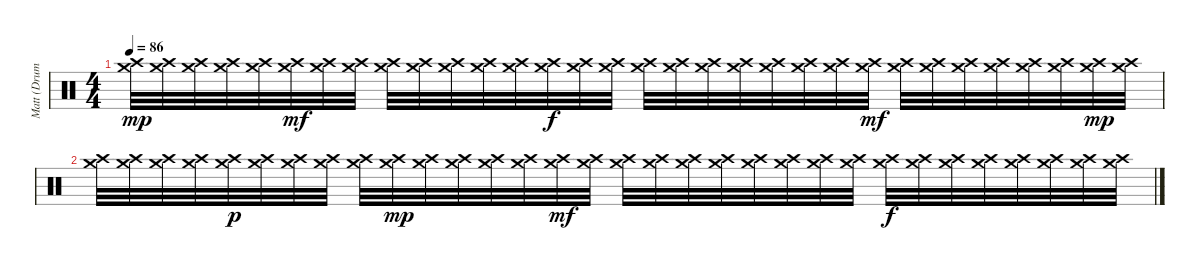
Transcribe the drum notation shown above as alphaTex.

\track ("Matt (Drums)" "Matt (Drum") {instrument percussion}
\staff {score}
\articulation defaults
\ts (4 4)
\tempo 86
\clef neutral
\ks c
("Crash medium (hit)" "Crash high (hit)").32{dy mp} ("Crash medium (hit)" "Crash high (hit)").32 ("Crash medium (hit)" "Crash high (hit)").32 ("Crash medium (hit)" "Crash high (hit)").32 ("Crash medium (hit)" "Crash high (hit)").32 ("Crash medium (hit)" "Crash high (hit)").32{dy mf} ("Crash medium (hit)" "Crash high (hit)").32 ("Crash medium (hit)" "Crash high (hit)").32 ("Crash medium (hit)" "Crash high (hit)").32 ("Crash medium (hit)" "Crash high (hit)").32 ("Crash medium (hit)" "Crash high (hit)").32 ("Crash medium (hit)" "Crash high (hit)").32 ("Crash medium (hit)" "Crash high (hit)").32 ("Crash medium (hit)" "Crash high (hit)").32{dy f} ("Crash medium (hit)" "Crash high (hit)").32 ("Crash medium (hit)" "Crash high (hit)").32 ("Crash medium (hit)" "Crash high (hit)").32 ("Crash medium (hit)" "Crash high (hit)").32 ("Crash medium (hit)" "Crash high (hit)").32 ("Crash medium (hit)" "Crash high (hit)").32 ("Crash medium (hit)" "Crash high (hit)").32 ("Crash medium (hit)" "Crash high (hit)").32 ("Crash medium (hit)" "Crash high (hit)").32 ("Crash medium (hit)" "Crash high (hit)").32{dy mf} ("Crash medium (hit)" "Crash high (hit)").32 ("Crash medium (hit)" "Crash high (hit)").32 ("Crash medium (hit)" "Crash high (hit)").32 ("Crash medium (hit)" "Crash high (hit)").32 ("Crash medium (hit)" "Crash high (hit)").32 ("Crash medium (hit)" "Crash high (hit)").32 ("Crash medium (hit)" "Crash high (hit)").32{dy mp} ("Crash medium (hit)" "Crash high (hit)").32 |
("Crash medium (hit)" "Crash high (hit)").32 ("Crash medium (hit)" "Crash high (hit)").32 ("Crash medium (hit)" "Crash high (hit)").32 ("Crash medium (hit)" "Crash high (hit)").32 ("Crash medium (hit)" "Crash high (hit)").32{dy p} ("Crash medium (hit)" "Crash high (hit)").32 ("Crash medium (hit)" "Crash high (hit)").32 ("Crash medium (hit)" "Crash high (hit)").32 ("Crash medium (hit)" "Crash high (hit)").32 ("Crash medium (hit)" "Crash high (hit)").32{dy mp} ("Crash medium (hit)" "Crash high (hit)").32 ("Crash medium (hit)" "Crash high (hit)").32 ("Crash medium (hit)" "Crash high (hit)").32 ("Crash medium (hit)" "Crash high (hit)").32 ("Crash medium (hit)" "Crash high (hit)").32{dy mf} ("Crash medium (hit)" "Crash high (hit)").32 ("Crash medium (hit)" "Crash high (hit)").32 ("Crash medium (hit)" "Crash high (hit)").32 ("Crash medium (hit)" "Crash high (hit)").32 ("Crash medium (hit)" "Crash high (hit)").32 ("Crash medium (hit)" "Crash high (hit)").32 ("Crash medium (hit)" "Crash high (hit)").32 ("Crash medium (hit)" "Crash high (hit)").32 ("Crash medium (hit)" "Crash high (hit)").32 ("Crash medium (hit)" "Crash high (hit)").32{dy f} ("Crash medium (hit)" "Crash high (hit)").32 ("Crash medium (hit)" "Crash high (hit)").32 ("Crash medium (hit)" "Crash high (hit)").32 ("Crash medium (hit)" "Crash high (hit)").32 ("Crash medium (hit)" "Crash high (hit)").32 ("Crash medium (hit)" "Crash high (hit)").32 ("Crash medium (hit)" "Crash high (hit)").32
